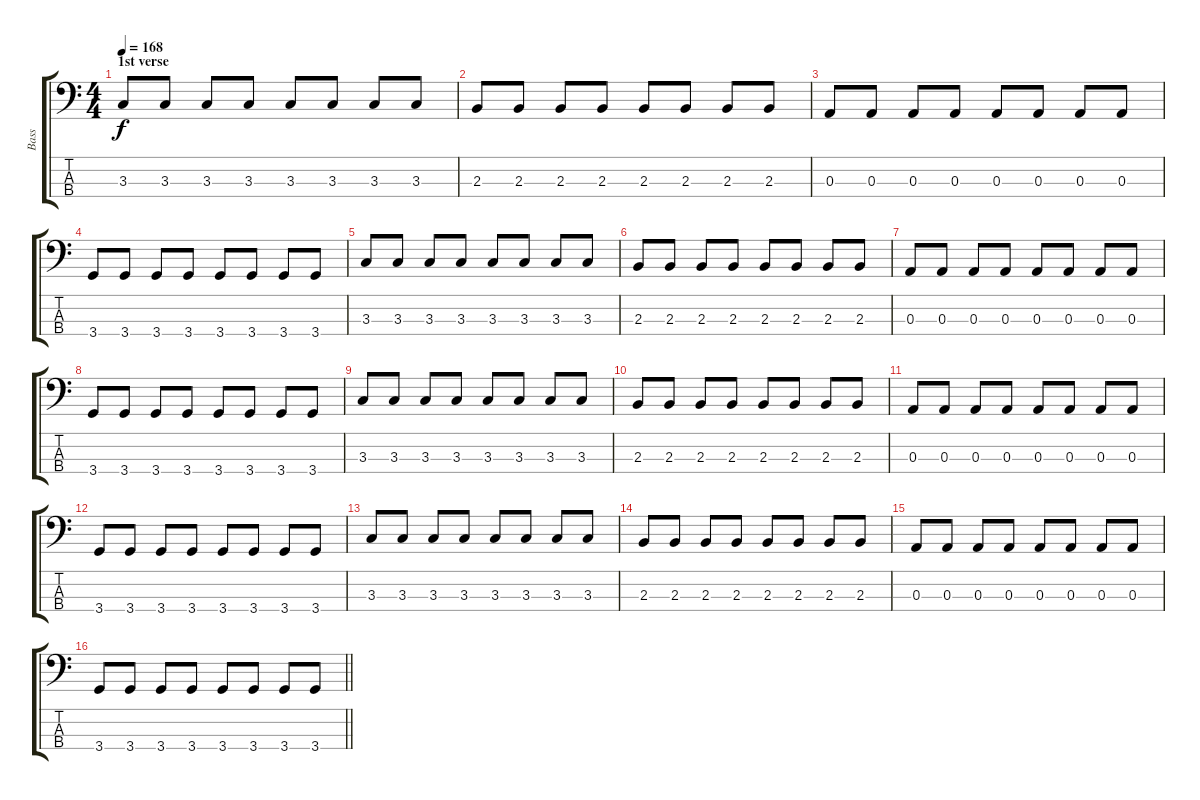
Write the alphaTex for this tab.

\track ("Bass" "Bass") {instrument electricbasspick}
\staff {score tabs}
\tuning (G2 D2 A1 E1) {hide}
\ts (4 4)
\section ("" "1st verse")
\tempo 168
\clef f4
\ks c
3.3.8{dy f} 3.3.8 3.3.8 3.3.8 3.3.8 3.3.8 3.3.8 3.3.8 |
2.3.8 2.3.8 2.3.8 2.3.8 2.3.8 2.3.8 2.3.8 2.3.8 |
0.3.8 0.3.8 0.3.8 0.3.8 0.3.8 0.3.8 0.3.8 0.3.8 |
3.4.8 3.4.8 3.4.8 3.4.8 3.4.8 3.4.8 3.4.8 3.4.8 |
3.3.8 3.3.8 3.3.8 3.3.8 3.3.8 3.3.8 3.3.8 3.3.8 |
2.3.8 2.3.8 2.3.8 2.3.8 2.3.8 2.3.8 2.3.8 2.3.8 |
0.3.8 0.3.8 0.3.8 0.3.8 0.3.8 0.3.8 0.3.8 0.3.8 |
3.4.8 3.4.8 3.4.8 3.4.8 3.4.8 3.4.8 3.4.8 3.4.8 |
3.3.8 3.3.8 3.3.8 3.3.8 3.3.8 3.3.8 3.3.8 3.3.8 |
2.3.8 2.3.8 2.3.8 2.3.8 2.3.8 2.3.8 2.3.8 2.3.8 |
0.3.8 0.3.8 0.3.8 0.3.8 0.3.8 0.3.8 0.3.8 0.3.8 |
3.4.8 3.4.8 3.4.8 3.4.8 3.4.8 3.4.8 3.4.8 3.4.8 |
3.3.8 3.3.8 3.3.8 3.3.8 3.3.8 3.3.8 3.3.8 3.3.8 |
2.3.8 2.3.8 2.3.8 2.3.8 2.3.8 2.3.8 2.3.8 2.3.8 |
0.3.8 0.3.8 0.3.8 0.3.8 0.3.8 0.3.8 0.3.8 0.3.8 |
\barLineRight lightlight
3.4.8 3.4.8 3.4.8 3.4.8 3.4.8 3.4.8 3.4.8 3.4.8
